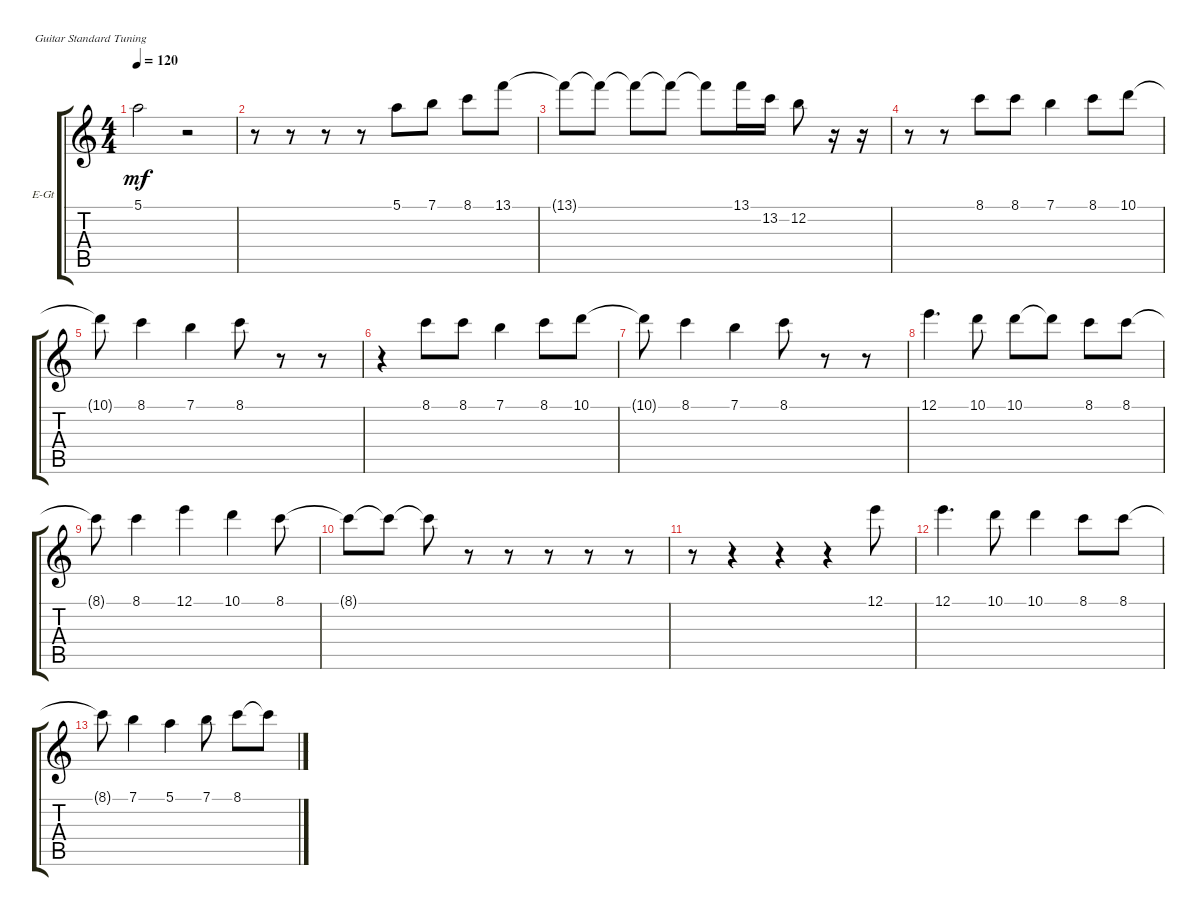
\defaultSystemsLayout 4
\bracketExtendMode groupsimilarinstruments
\firstSystemTrackNameOrientation horizontal
\otherSystemsTrackNameOrientation horizontal
\track ("E-Gt Lead Melody" "E-Gt") {instrument electricguitarclean}
\staff {score tabs}
\tuning (E4 B3 G3 D3 A2 E2)
\ts (4 4)
\tempo 120
\clef g2
\ks c
5.1{t}.2{dy mf} r.2 |
r.8 r.8 r.8 r.8 5.1.8 7.1.8 8.1.8 13.1.8 |
13.1{t}.8 13.1{t}.8 13.1{t}.8 13.1{t}.8 13.1{t}.8 13.1.16 13.2.16 12.2.8 r.16 r.16 |
r.8 r.8 8.1.8 8.1.8 7.1.4 8.1.8 10.1.8 |
10.1{t}.8 8.1.4 7.1.4 8.1.8 r.8 r.8 |
r.4 8.1.8 8.1.8 7.1.4 8.1.8 10.1.8 |
10.1{t}.8 8.1.4 7.1.4 8.1.8 r.8 r.8 |
12.1.4{d} 10.1.8 10.1.8 10.1{t}.8 8.1.8 8.1.8 |
8.1{t}.8 8.1.4 12.1.4 10.1.4 8.1.8 |
8.1{t}.8 8.1{t}.8 8.1{t}.8 r.8 r.8 r.8 r.8 r.8 |
r.8 r.4 r.4 r.4 12.1.8 |
12.1.4{d} 10.1.8 10.1.4 8.1.8 8.1.8 |
8.1{t}.8 7.1.4 5.1.4 7.1.8 8.1.8 8.1{t}.8
